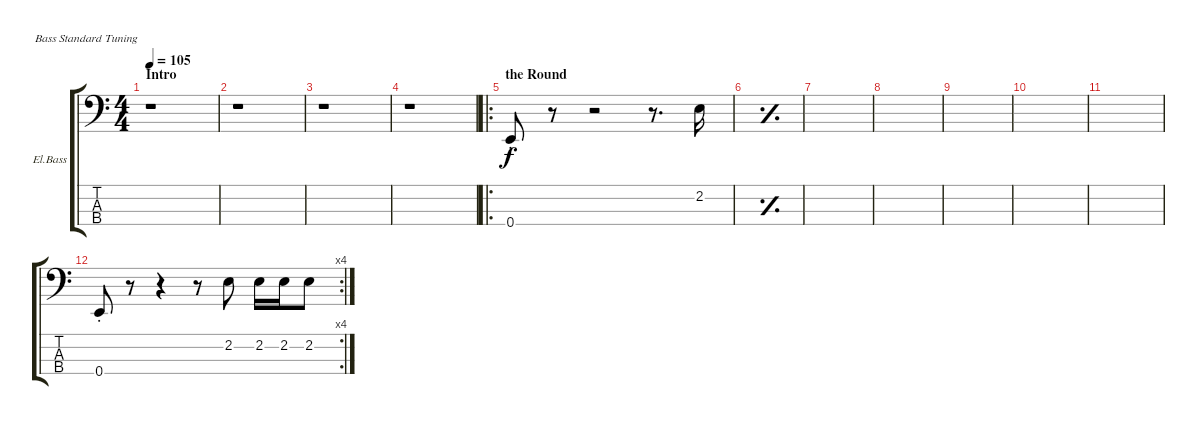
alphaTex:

\defaultSystemsLayout 4
\bracketExtendMode groupsimilarinstruments
\firstSystemTrackNameOrientation horizontal
\otherSystemsTrackNameOrientation horizontal
\track ("Electric Bass" "El.Bass") {instrument electricbassfinger}
\staff {score tabs}
\tuning (G2 D2 A1 E1)
\ts (4 4)
\section ("" "Intro")
\tempo 105
\clef f4
\ks c
r.1{dy f instrument electricbassfinger} |
r.1 |
r.1 |
r.1 |
\ro
\section ("" "the Round")
\scale
0.261396
\scale
0.27398 0.4{st}.8 r.8 r.2 r.8{d} 2.2.16 |
\scale
0.287466
\simile simple
\scale
0.232547 |
\scale
0.249269
\scale
0.263962 |
\scale
0.19929
\scale
0.229263 |
\scale
0.182992
\scale
0.223341 |
\scale
0.197288
\scale
0.207592 |
\scale
0.288175
\scale
0.270586 |
\rc 4
\scale
0.33173
\simile none
\scale
0.298772 0.4{st}.8 r.8 r.4 r.8 2.2.8 2.2.16 2.2.16 2.2.8
